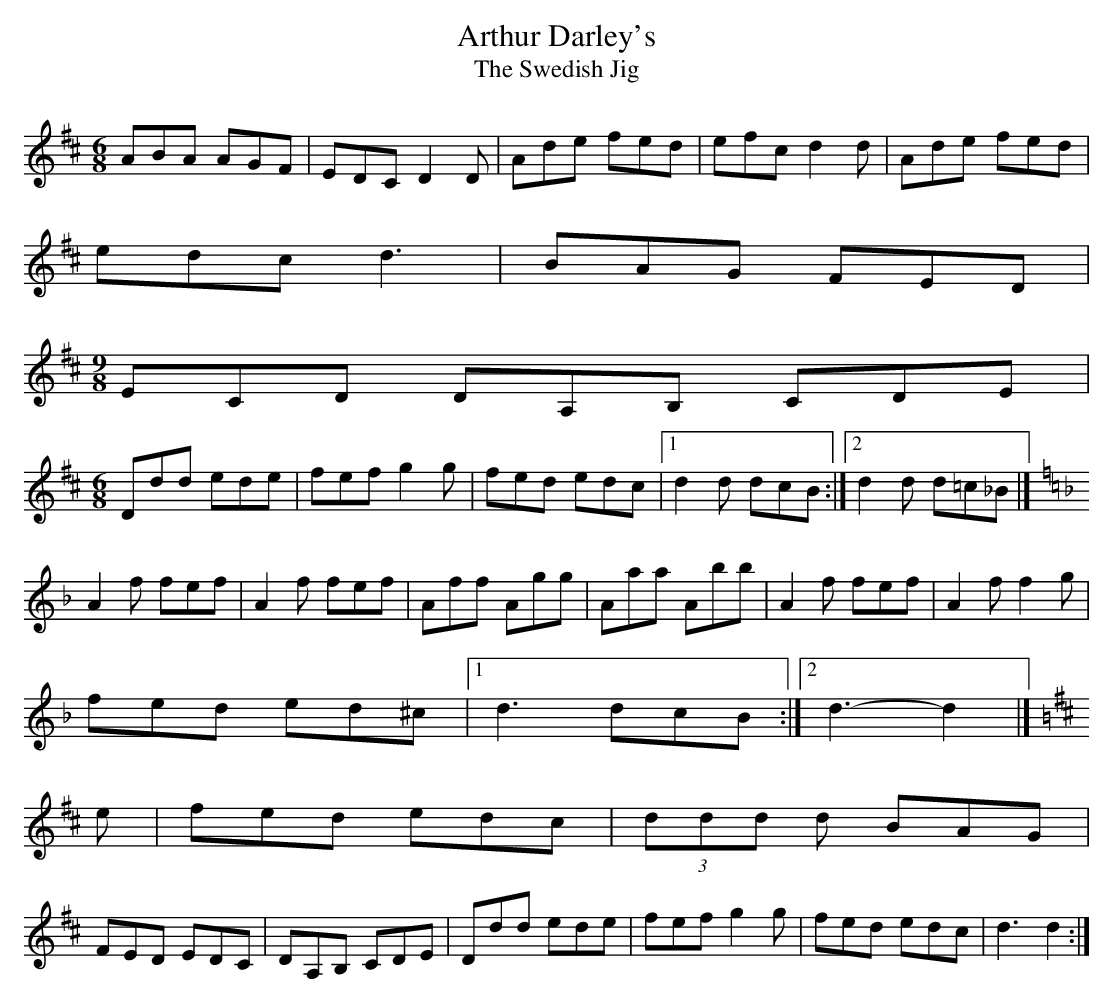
X:1
T:Arthur Darley's
T:The Swedish Jig
M:6/8
L:1/8
K:D
ABA AGF|EDC D2 D|Ade fed|efc d2 d|Ade fed|
edc d3|BAG FED|
M:9/8
ECD DA,B, CDE|
M:6/8
Ddd ede|fef g2 g|fed edc|1d2 d dcB:|2d2 d d=c_B|]
K:Dm
A2 f fef|A2 f fef|Aff Agg|Aaa Abb|A2 f fef|A2 f f2 g|
fed ed^c|1d3 dcB:|2d3-d2|]
K:D
e|fed edc|(3ddd d BAG|
FED EDC|DA,B, CDE|Ddd ede|fef g2 g|fed edc|d3 d2:|
